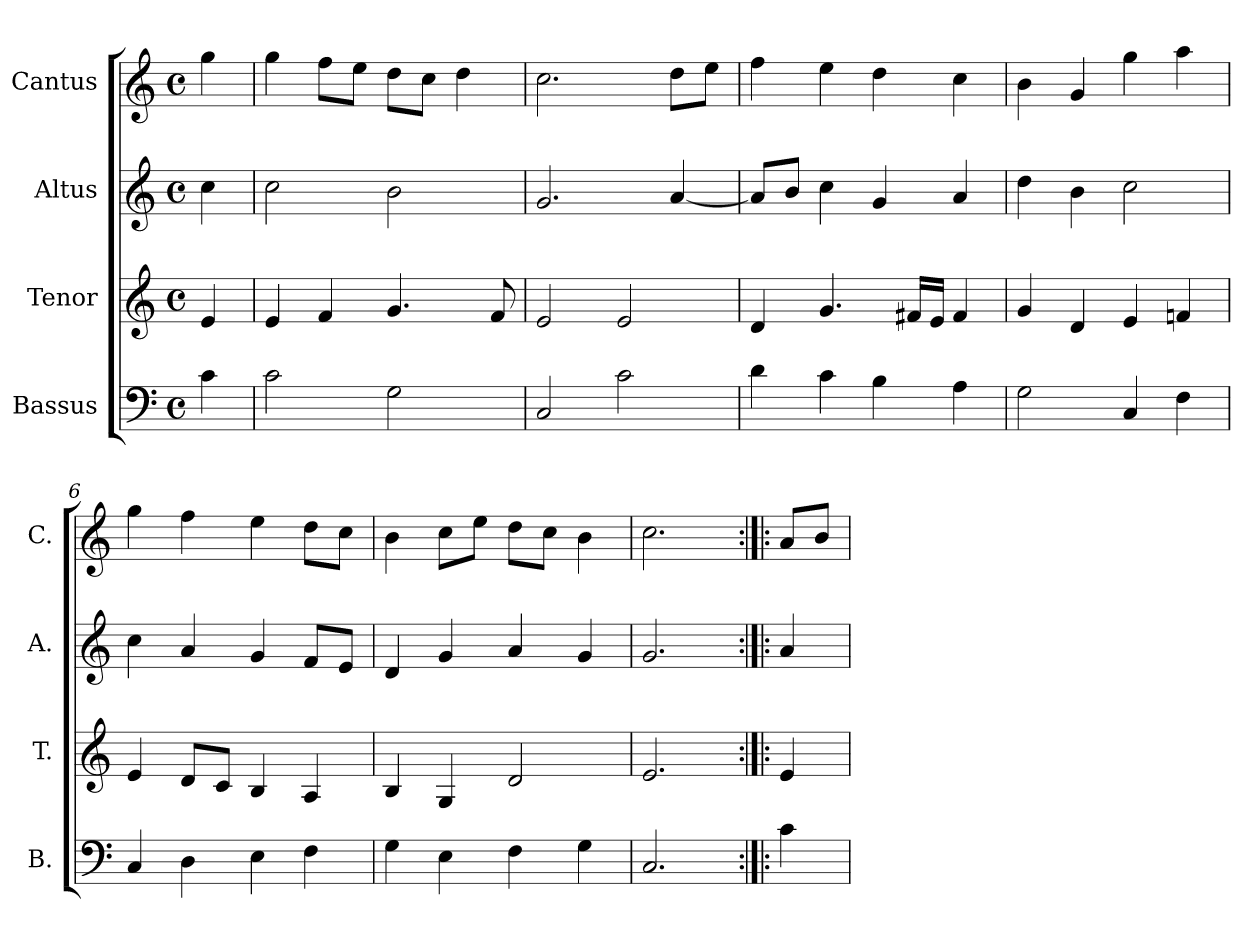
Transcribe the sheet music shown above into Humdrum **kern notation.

**kern	**kern	**kern	**kern
*part4	*part3	*part2	*part1
*staff4	*staff3	*staff2	*staff1
*I"Bassus	*I"Tenor	*I"Altus	*I"Cantus
*I'B.	*I'T.	*I'A.	*I'C.
*clefF4	*clefG2	*clefG2	*clefG2
*k[]	*k[]	*k[]	*k[]
*C:	*C:	*C:	*C:
*M4/4	*M4/4	*M4/4	*M4/4
*met(c)	*met(c)	*met(c)	*met(c)
=1	=1	=1	=1
4c\	4e/	4cc\	4gg\
=2	=2	=2	=2
2c\	4e/	2cc\	4gg\
.	4f/	.	8ff\L
.	.	.	8ee\J
2G\	4.g/	2b\	8dd\L
.	.	.	8cc\J
.	.	.	4dd\
.	8f/	.	.
=3	=3	=3	=3
2C/	2e/	2.g/	2.cc\
2c\	2e/	.	.
.	.	[4a/	8dd\L
.	.	.	8ee\J
=4	=4	=4	=4
4d\	4d/	8a/L]	4ff\
.	.	8b/J	.
4c\	4.g/	4cc\	4ee\
4B\	.	4g/	4dd\
.	16f#X/LL	.	.
.	16e/JJ	.	.
4A\	4f#/	4a/	4cc\
=5	=5	=5	=5
2G\	4g/	4dd\	4b\
.	4d/	4b\	4g/
4C/	4e/	2cc\	4gg\
4F\	4fn/	.	4aa\
=6	=6	=6	=6
4C/	4e/	4cc\	4gg\
4D\	8d/L	4a/	4ff\
.	8c/J	.	.
4E\	4B/	4g/	4ee\
4F\	4A/	8f/L	8dd\L
.	.	8e/J	8cc\J
=7	=7	=7	=7
4G\	4B/	4d/	4b\
4E\	4G/	4g/	8cc\L
.	.	.	8ee\J
4F\	2d/	4a/	8dd\L
.	.	.	8cc\J
4G\	.	4g/	4b\
=8	=8	=8	=8
2.C/	2.e/	2.g/	2.cc\
!!LO:LB:g=z
=9:|!|:	=9:|!|:	=9:|!|:	=9:|!|:
4c\	4e/	4a/	8a/L
.	.	.	8b/J
=	=	=	=
*-	*-	*-	*-
